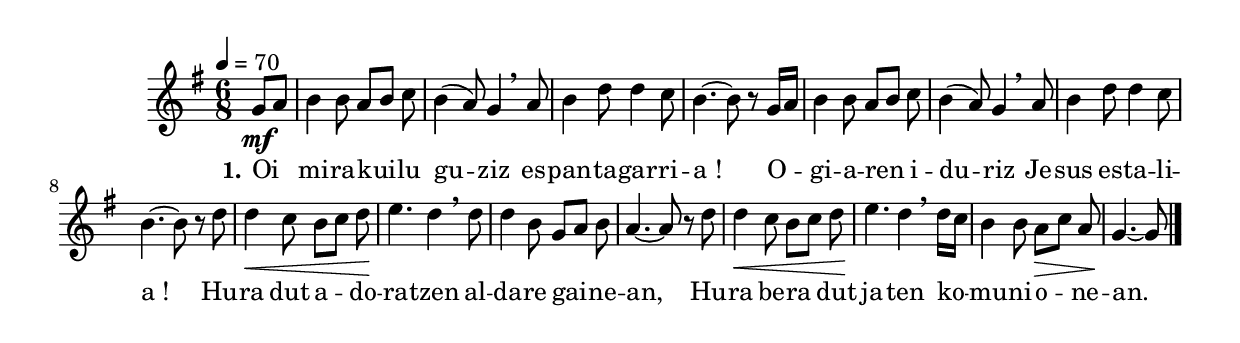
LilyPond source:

\version "2.16.0"
\include "italiano.ly"

\header {
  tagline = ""
  composer = ""
}

MetriqueArmure = {
  \tempo 4=70
  \key sol \major
  \time 6/8
}

italique = { \override Score . LyricText #'font-shape = #'italic }

roman = { \override Score . LyricText #'font-shape = #'roman }

MusiqueTheme = \relative do'' {
  \partial 8*2 sol8[\mf la]
  si4 si8 la8[ si] do
  si4( la8) sol4 \breathe la8
  si4 re8 re4 do8
  si4.~ si8 r sol16[ la]
  si4 si8 la[ si] do
  si4( la8) sol4 \breathe la8
  si4 re8 re4 do8
  si4.~ si8 r re
  re4\< do8 si[ do] re
  mi4.\! re4 \breathe re8
  re4 si8 sol[ la] si
  la4.~ la8 r re
  re4\< do8 si[ do] re
  mi4.\! re4 \breathe re16[ do]
  si4 si8 la[\> do] la
  sol4.~\! sol8
  \bar "|."
}

Paroles = \lyricmode {
  \set stanza = "1."
  Oi mi -- ra -- kui -- lu gu -- ziz es -- pan -- ta -- gar -- ri -- a_!
  O -- gi -- a -- ren i -- du -- riz Je -- sus es -- ta -- li -- a_!
  Hu -- ra dut a -- do -- ra -- tzen al -- da -- re gai -- ne -- an,
  Hu -- ra be -- ra dut ja -- ten ko -- mu -- ni -- o -- ne -- an.
}

\score{
  \new Staff <<
    \set Staff.midiInstrument = "flute"
    \new Voice = "theme" {
      \override Score.PaperColumn #'keep-inside-line = ##t
      \autoBeamOff
      \MetriqueArmure
      \MusiqueTheme
    }
    \new Lyrics \lyricsto theme {
      \Paroles
    }
  >>
  \layout{}
  \midi{}
}
